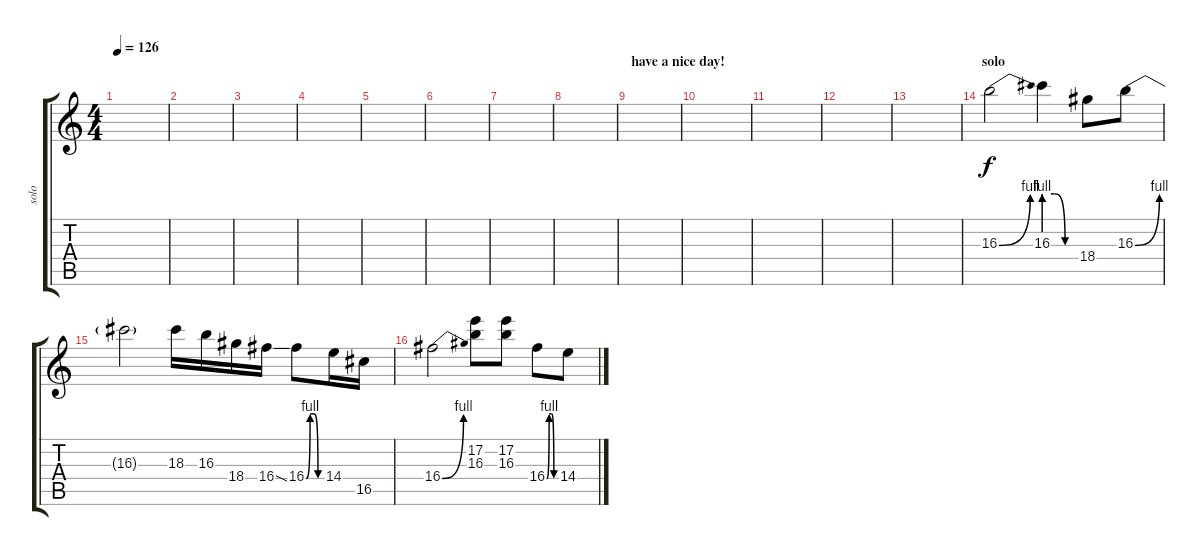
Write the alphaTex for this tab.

\track ("solo" "solo") {instrument distortionguitar}
\staff {score tabs}
\tuning (E4 B3 G3 D3 A2 E2) {hide}
\ts (4 4)
\tempo 126
\clef g2
\ks c
|
|
|
|
|
|
|
|
\section ("" "have a nice day!")
|
|
|
|
|
\section ("" "solo")
16.3{be (bend 0 0 60 4)}.2 16.3{be (custom 0 4 20 4 40 0 60 0)}.4 18.4.8 16.3{be (bend 0 0 60 4)}.8 |
16.3{t}.2 18.3.16 16.3.16 18.4.16 16.4{ss}.16 16.4{be (custom 0 0 15 4 30 4 45 0 60 0)}.8 14.4.16 16.5.16 |
16.4{be (bend 0 0 60 4)}.2 (17.2 16.3).8 (17.2 16.3).8 16.4{be (custom 0 0 15 4 30 4 45 0 60 0)}.8 14.4.8
